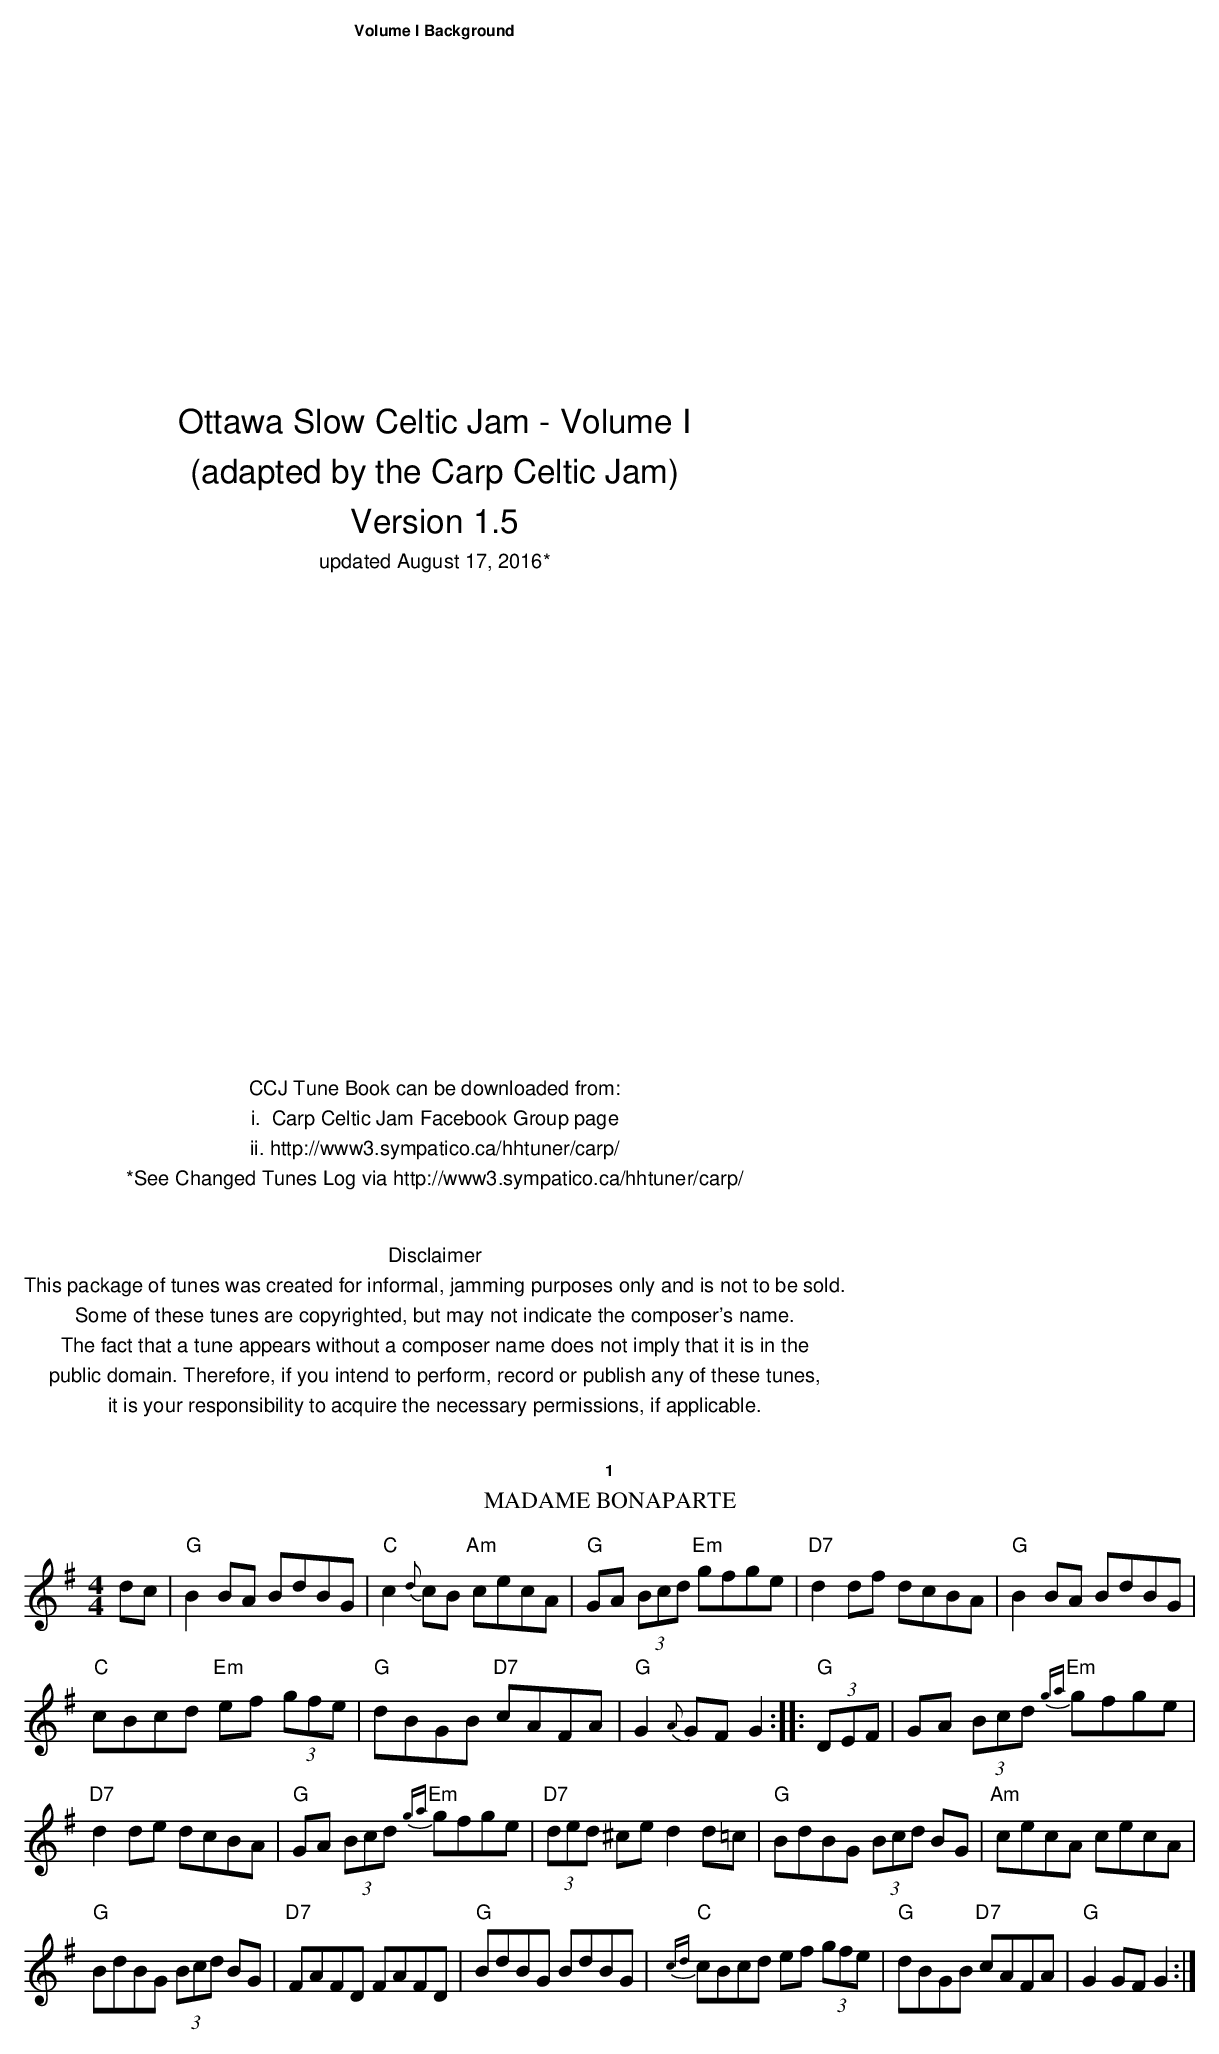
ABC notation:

X:1
T:Madame Bonaparte
M:4/4
L:1/8
K:G
dc|"G"B2BA BdBG|"C"c2{d}cB "Am"cecA|"G"GA (3Bcd "Em"gfge|\
"D7"d2df dcBA| "G"B2BA BdBG|
"C"cBcd "Em"ef (3gfe|"G"dBGB "D7"cAFA|"G"G2{A}GF G2::\
"G"(3DEF|GA (3Bcd "Em"{ga}gfge|
"D7"d2de dcBA|"G"GA (3Bcd "Em"{ga}gfge|\
"D7"(3ded ^ce d2d=c| "G"BdBG (3Bcd BG|"Am"cecA cecA|
"G"BdBG (3Bcd BG|"D7"FAFD FAFD| "G"BdBG BdBG|\
"C"{cd}cBcd ef (3gfe|"G"dBGB "D7"cAFA|"G"G2GF G2:|
